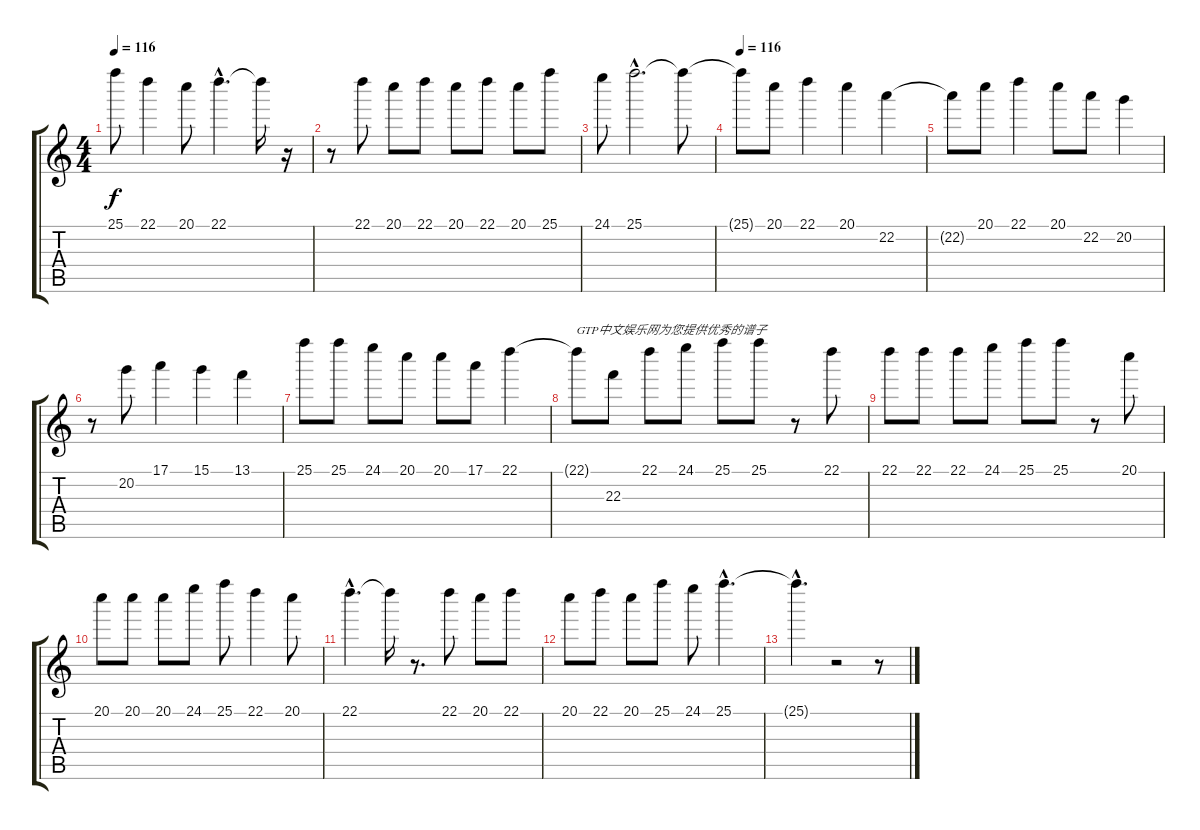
\track "" {instrument overdrivenguitar}
\staff {score tabs}
\tuning (E4 B3 G3 D3 A2 E2) {hide}
\ts (4 4)
\tempo 116
\clef g2
\ks c
25.1.8{dy f} 22.1.4 20.1.8 22.1{hac}.4{d} 22.1{t}.16 r.16 |
r.8 22.1.8 20.1.8 22.1.8 20.1.8 22.1.8 20.1.8 25.1.8 |
24.1.8 25.1{hac}.2{d} 25.1{t}.8 |
\tempo 116
25.1{t}.8 20.1.8 22.1.4 20.1.4 22.2.4 |
22.2{t}.8 20.1.8 22.1.4 20.1.8 22.2.8 20.2.4 |
r.8 20.2.8 17.1.4 15.1.4 13.1.4 |
25.1.8 25.1.8 24.1.8 20.1.8 20.1.8 17.1.8 22.1.4 |
22.1{t}.8{txt "GTP中文娱乐网为您提供优秀的谱子"} 22.3.8 22.1.8 24.1.8 25.1.8 25.1.8 r.8 22.1.8 |
22.1.8 22.1.8 22.1.8 24.1.8 25.1.8 25.1.8 r.8 20.1.8 |
20.1.8 20.1.8 20.1.8 24.1.8 25.1.8 22.1.4 20.1.8 |
22.1{hac}.4{d} 22.1{t}.16 r.8{d} 22.1.8 20.1.8 22.1.8 |
20.1.8 22.1.8 20.1.8 25.1.8 24.1.8 25.1{hac}.4{d} |
25.1{hac t}.4{d} r.2 r.8
